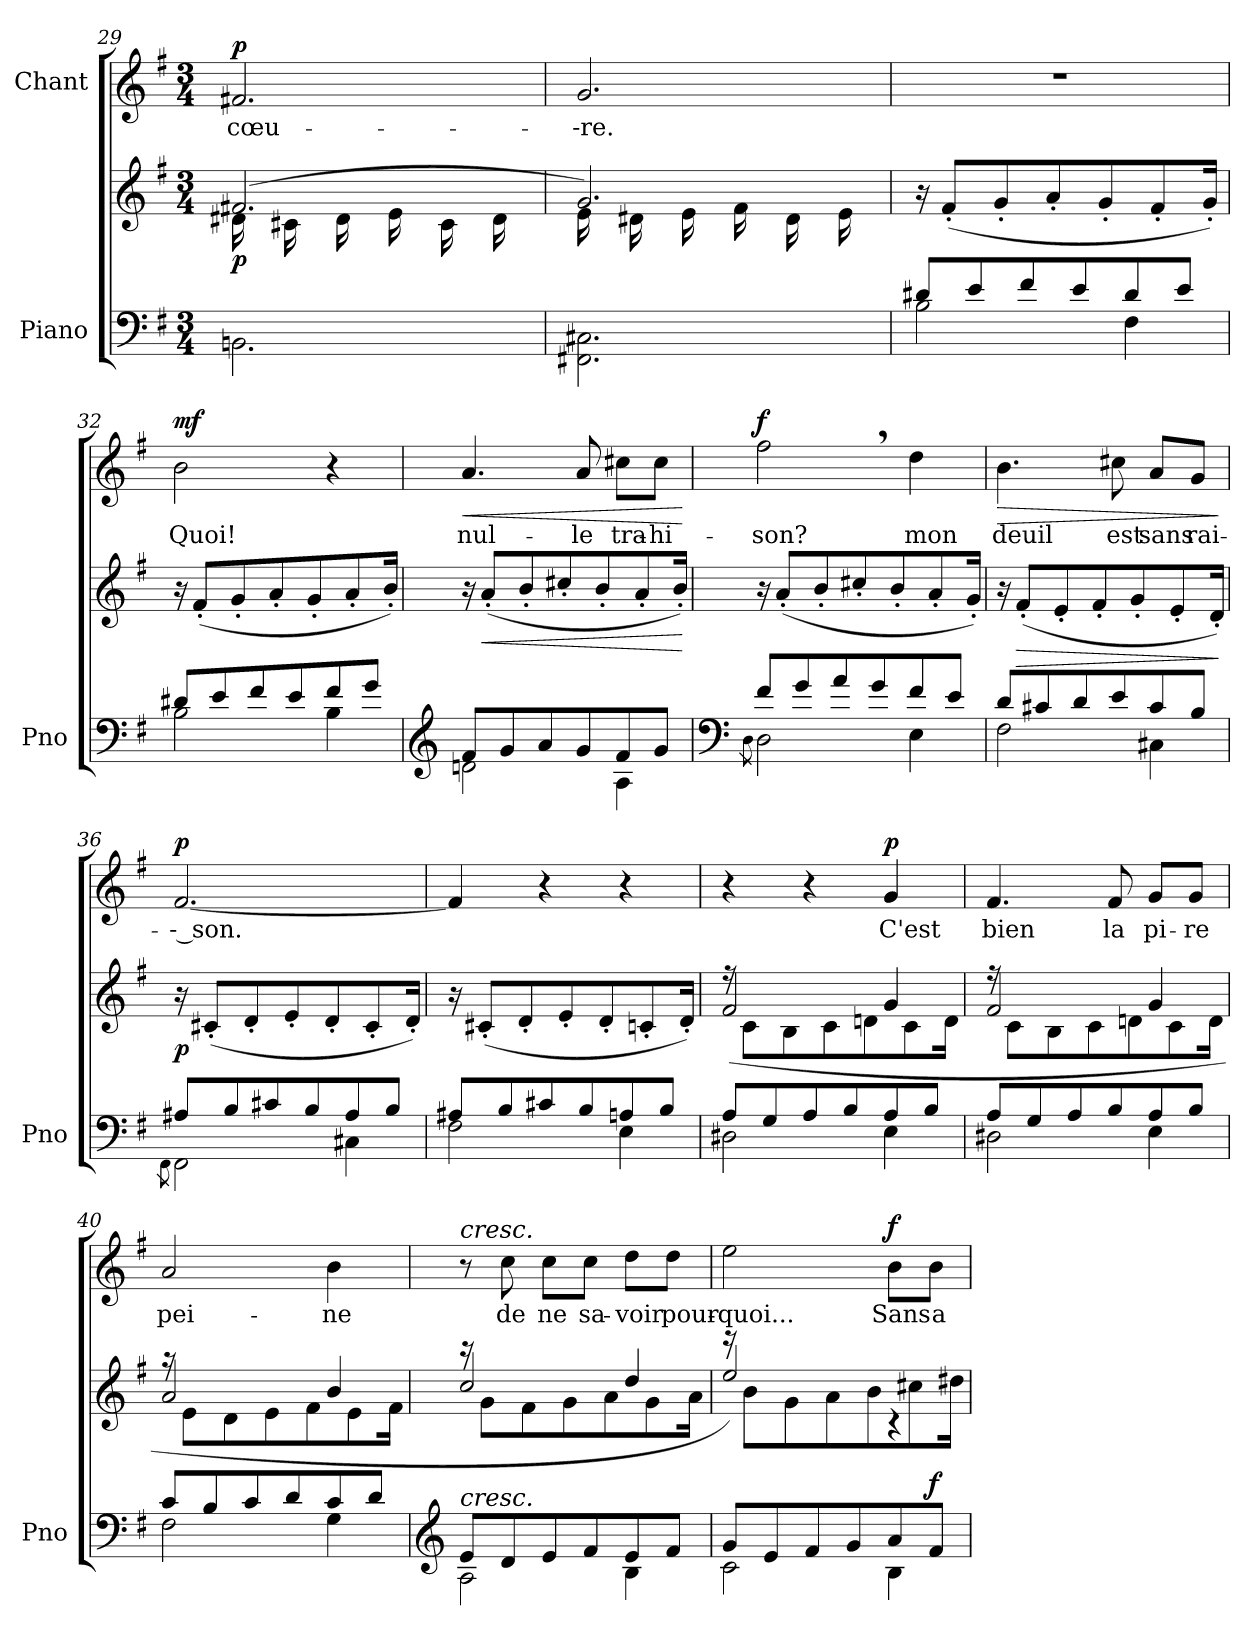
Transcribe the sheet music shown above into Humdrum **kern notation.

**kern	**kern	**dynam	**kern	**text	**dynam
*part2	*part2	*part2	*part1	*part1	*part1
*staff3	*staff2	*staff2/3	*staff1	*staff1	*staff1
*I"Piano	*	*	*I"Chant	*	*
*I'Pno	*	*	*	*	*
*clefF4	*clefG2	*	*clefG2	*	*
*k[f#]	*k[f#]	*	*k[f#]	*	*
*M3/4	*M3/4	*	*M3/4	*	*
=29	=29	=29	=29	=29	=29
*^	*^	*	*	*	*
!	!	!	!	!LO:DY:a=2	!	!LO:LY:b	!LO:DY:a
16ryy	2.BBn\	(2.f#X/	16d#X\LL	p	2.f#X/	-cœu-	p
16A/	.	.	16ryy	.	.	.	.
16ryy	.	.	16c#X\	.	.	.	.
16A/JJ	.	.	16ryy	.	.	.	.
16ryy	.	.	16d#\LL	.	.	.	.
16A/	.	.	16ryy	.	.	.	.
16ryy	.	.	16e\	.	.	.	.
16A/JJ	.	.	16ryy	.	.	.	.
16ryy	.	.	16c#\LL	.	.	.	.
16A/	.	.	16ryy	.	.	.	.
16ryy	.	.	16d#\	.	.	.	.
16A/JJ	.	.	16ryy	.	.	.	.
!!LO:LB:g=z
=30	=30	=30	=30	=30	=30	=30	=30
!	!	!	!	!	!	!LO:LY:b	!
16ryy	2.FF#X\ 2.C#X\	2.g/)	16e\LL	.	2.g/	--re.	.
16A#X/	.	.	16ryy	.	.	.	.
16ryy	.	.	16d#X\	.	.	.	.
16A#/JJ	.	.	16ryy	.	.	.	.
16ryy	.	.	16e\LL	.	.	.	.
16A#/	.	.	16ryy	.	.	.	.
16ryy	.	.	16f#\	.	.	.	.
16A#/JJ	.	.	16ryy	.	.	.	.
16ryy	.	.	16d#\LL	.	.	.	.
16A#/	.	.	16ryy	.	.	.	.
16ryy	.	.	16e\	.	.	.	.
16A#/JJ	.	.	16ryy	.	.	.	.
*	*	*v	*v	*	*	*	*
=31	=31	=31	=31	=31	=31	=31
8d#X/L	2B\	16r	.	2.r	.	.
.	.	(8f#'/L	.	.	.	.
8e/	.	.	.	.	.	.
.	.	8g'/	.	.	.	.
8f#/	.	.	.	.	.	.
.	.	8a'/	.	.	.	.
8e/	.	.	.	.	.	.
.	.	8g'/	.	.	.	.
8d#/	4F#\	.	.	.	.	.
.	.	8f#'/	.	.	.	.
8e/J	.	.	.	.	.	.
.	.	16g'/Jk)	.	.	.	.
=32	=32	=32	=32	=32	=32	=32
!	!	!	!	!	!LO:LY:b	!LO:DY:a
8d#X/L	2B\	16r	.	2b\	Quoi!	mf
.	.	(8f#'/L	.	.	.	.
8e/	.	.	.	.	.	.
.	.	8g'/	.	.	.	.
8f#/	.	.	.	.	.	.
.	.	8a'/	.	.	.	.
8e/	.	.	.	.	.	.
.	.	8g'/	.	.	.	.
8f#/	4B\	.	.	4r	.	.
.	.	8a'/	.	.	.	.
8g/J	.	.	.	.	.	.
.	.	16b'/Jk)	.	.	.	.
!!LO:LB:g=z
=33	=33	=33	=33	=33	=33	=33
*clefG2	*	*	*	*	*	*
!	!	!	!	!	!LO:LY:b	!LO:HP:b
8f#/L	2dn\	16r	.	4.a/	nul-	<
!	!	!	!LO:HP:b	!	!	!
.	.	(8a'/L	<	.	.	.
8g/	.	.	.	.	.	.
.	.	8b'/	.	.	.	.
8a/	.	.	.	.	.	.
.	.	8cc#X'/	.	.	.	.
!	!	!	!	!	!LO:LY:b	!
8g/	.	.	.	8a/	-le	.
.	.	8b'/	.	.	.	.
!	!	!	!	!	!LO:LY:b	!
8f#/	4A\	.	.	8cc#X\L	tra-	.
.	.	8a'/	.	.	.	.
!	!	!	!	!	!LO:LY:b	!
8g/J	.	.	.	8cc#\J	-hi-	.
.	.	16b'/Jk)	.	.	.	.
*v	*v	*	*	*	*	*
.	.	[	.	.	[
=34	=34	=34	=34	=34	=34
*clefF4	*	*	*	*	*
*^	*	*	*	*	*
.	8qD\	.	.	.	.	.
!	!	!	!	!	!LO:LY:b	!LO:DY:a
8f#/L	2D\	16r	.	2ff#,\	-son?	f
.	.	(8a'/L	.	.	.	.
8g/	.	.	.	.	.	.
.	.	8b'/	.	.	.	.
8a/	.	.	.	.	.	.
.	.	8cc#X'/	.	.	.	.
8g/	.	.	.	.	.	.
.	.	8b'/	.	.	.	.
!	!	!	!	!	!LO:LY:b	!
8f#/	4E\	.	.	4dd\	mon	.
.	.	8a'/	.	.	.	.
8e/J	.	.	.	.	.	.
.	.	16g'/Jk)	.	.	.	.
=35	=35	=35	=35	=35	=35	=35
!	!	!	!	!	!LO:LY:b	!LO:HP:b
8d/L	2F#\	16r	.	4.b\	deuil	>
!	!	!	!LO:HP:b	!	!	!
.	.	(8f#'/L	>	.	.	.
8c#X/	.	.	.	.	.	.
.	.	8e'/	.	.	.	.
8d/	.	.	.	.	.	.
.	.	8f#'/	.	.	.	.
!	!	!	!	!	!LO:LY:b	!
8e/	.	.	.	8cc#X\	est	.
.	.	8g'/	.	.	.	.
!	!	!	!	!	!LO:LY:b	!
8c#/	4C#X\	.	.	8a/L	sans	.
.	.	8e'/	.	.	.	.
!	!	!	!	!	!LO:LY:b	!
8B/J	.	.	.	8g/J	rai-	.
.	.	16d'/Jk)	.	.	.	.
*v	*v	*	*	*	*	*
.	.	]	.	.	]
!!LO:LB:g=z
=36	=36	=36	=36	=36	=36
*^	*	*	*	*	*
.	8qFF#\	.	.	.	.	.
!	!	!	!LO:DY:b	!	!LO:LY:b	!LO:DY:a
8A#X/L	2FF#\	16r	p	[2.f#/	-- son.	p
.	.	(8c#X'/L	.	.	.	.
8B/	.	.	.	.	.	.
.	.	8d'/	.	.	.	.
8c#X/	.	.	.	.	.	.
.	.	8e'/	.	.	.	.
8B/	.	.	.	.	.	.
.	.	8d'/	.	.	.	.
8A#/	4C#X\	.	.	.	.	.
.	.	8c#'/	.	.	.	.
8B/J	.	.	.	.	.	.
.	.	16d'/Jk)	.	.	.	.
=37	=37	=37	=37	=37	=37	=37
8A#X/L	2F#\	16r	.	4f#/]	.	.
.	.	(8c#X'/L	.	.	.	.
8B/	.	.	.	.	.	.
.	.	8d'/	.	.	.	.
8c#X/	.	.	.	4r	.	.
.	.	8e'/	.	.	.	.
8B/	.	.	.	.	.	.
.	.	8d'/	.	.	.	.
8An/	4E\	.	.	4r	.	.
.	.	8cn'/	.	.	.	.
8B/J	.	.	.	.	.	.
.	.	16d'/Jk)	.	.	.	.
=38	=38	=38	=38	=38	=38	=38
*	*	*^	*	*	*	*
8A/L	2D#X\	16r	(2f#/	.	4r	.	.
.	.	8c\L	.	.	.	.	.
8G/	.	.	.	.	.	.	.
.	.	8B\	.	.	.	.	.
8A/	.	.	.	.	4r	.	.
.	.	8c\	.	.	.	.	.
8B/	.	.	.	.	.	.	.
.	.	8dn\	.	.	.	.	.
!	!	!	!	!	!	!LO:LY:b	!LO:DY:a
8A/	4E\	.	4g/	.	4g/	C'est	p
.	.	8c\	.	.	.	.	.
8B/J	.	.	.	.	.	.	.
.	.	16d\Jk	.	.	.	.	.
!!LO:PB:g=z
=39	=39	=39	=39	=39	=39	=39	=39
!	!	!	!	!	!	!LO:LY:b	!
8A/L	2D#X\	16r	2f#/	.	4.f#/	bien	.
.	.	8c\L	.	.	.	.	.
8G/	.	.	.	.	.	.	.
.	.	8B\	.	.	.	.	.
8A/	.	.	.	.	.	.	.
.	.	8c\	.	.	.	.	.
!	!	!	!	!	!	!LO:LY:b	!
8B/	.	.	.	.	8f#/	la	.
.	.	8dn\	.	.	.	.	.
!	!	!	!	!	!	!LO:LY:b	!
8A/	4E\	.	4g/	.	8g/L	pi-	.
.	.	8c\	.	.	.	.	.
!	!	!	!	!	!	!LO:LY:b	!
8B/J	.	.	.	.	8g/J	-re	.
.	.	16d\Jk	.	.	.	.	.
=40	=40	=40	=40	=40	=40	=40	=40
!	!	!	!	!	!	!LO:LY:b	!
8c/L	2F#\	16r	2a/	.	2a/	pei-	.
.	.	8e\L	.	.	.	.	.
8B/	.	.	.	.	.	.	.
.	.	8d\	.	.	.	.	.
8c/	.	.	.	.	.	.	.
.	.	8e\	.	.	.	.	.
8d/	.	.	.	.	.	.	.
.	.	8f#\	.	.	.	.	.
!	!	!	!	!	!	!LO:LY:b	!
8c/	4G\	.	4b/	.	4b\	-ne	.
.	.	8e\	.	.	.	.	.
8d/J	.	.	.	.	.	.	.
.	.	16f#\Jk	.	.	.	.	.
=41	=41	=41	=41	=41	=41	=41	=41
*clefG2	*	*	*	*	*	*	*
!	!	!	!	!	!LO:TX:a:i:t=cresc.	!	!
!LO:TX:a:i:t=cresc.	!	!	!	!	!	!	!
8e/L	2A\	16r	2cc/	.	8r	.	.
.	.	8g\L	.	.	.	.	.
!	!	!	!	!	!	!LO:LY:b	!
8d/	.	.	.	.	8cc\	de	.
.	.	8f#\	.	.	.	.	.
!	!	!	!	!	!	!LO:LY:b	!
8e/	.	.	.	.	8cc\L	ne	.
.	.	8g\	.	.	.	.	.
!	!	!	!	!	!	!LO:LY:b	!
8f#/	.	.	.	.	8cc\J	sa-	.
.	.	8a\	.	.	.	.	.
!	!	!	!	!	!	!LO:LY:b	!
8e/	4B\	.	4dd/	.	8dd\L	-voir	.
.	.	8g\	.	.	.	.	.
!	!	!	!	!	!	!LO:LY:b	!
8f#/J	.	.	.	.	8dd\J	pour-	.
.	.	16a\Jk	.	.	.	.	.
=42	=42	=42	=42	=42	=42	=42	=42
!	!	!	!	!	!	!LO:LY:b	!
8g/L	2c\	16r	2ee/)	.	2ee\	-quoi...	.
.	.	8b\L	.	.	.	.	.
8e/	.	.	.	.	.	.	.
.	.	8g\	.	.	.	.	.
8f#/	.	.	.	.	.	.	.
.	.	8a\	.	.	.	.	.
8g/	.	.	.	.	.	.	.
.	.	8b\	.	.	.	.	.
!	!	!	!	!	!	!LO:LY:b	!LO:DY:a
8a/	4B\	.	4r	.	8b\L	Sans	f
.	.	8cc#X\	.	.	.	.	.
!	!	!	!	!LO:DY:a=2	!	!LO:LY:b	!
8f#/J	.	.	.	f	8b\J	a-	.
.	.	16dd#X\Jk	.	.	.	.	.
*v	*v	*	*	*	*	*	*
*	*v	*v	*	*	*	*
=	=	=	=	=	=
*-	*-	*-	*-	*-	*-
